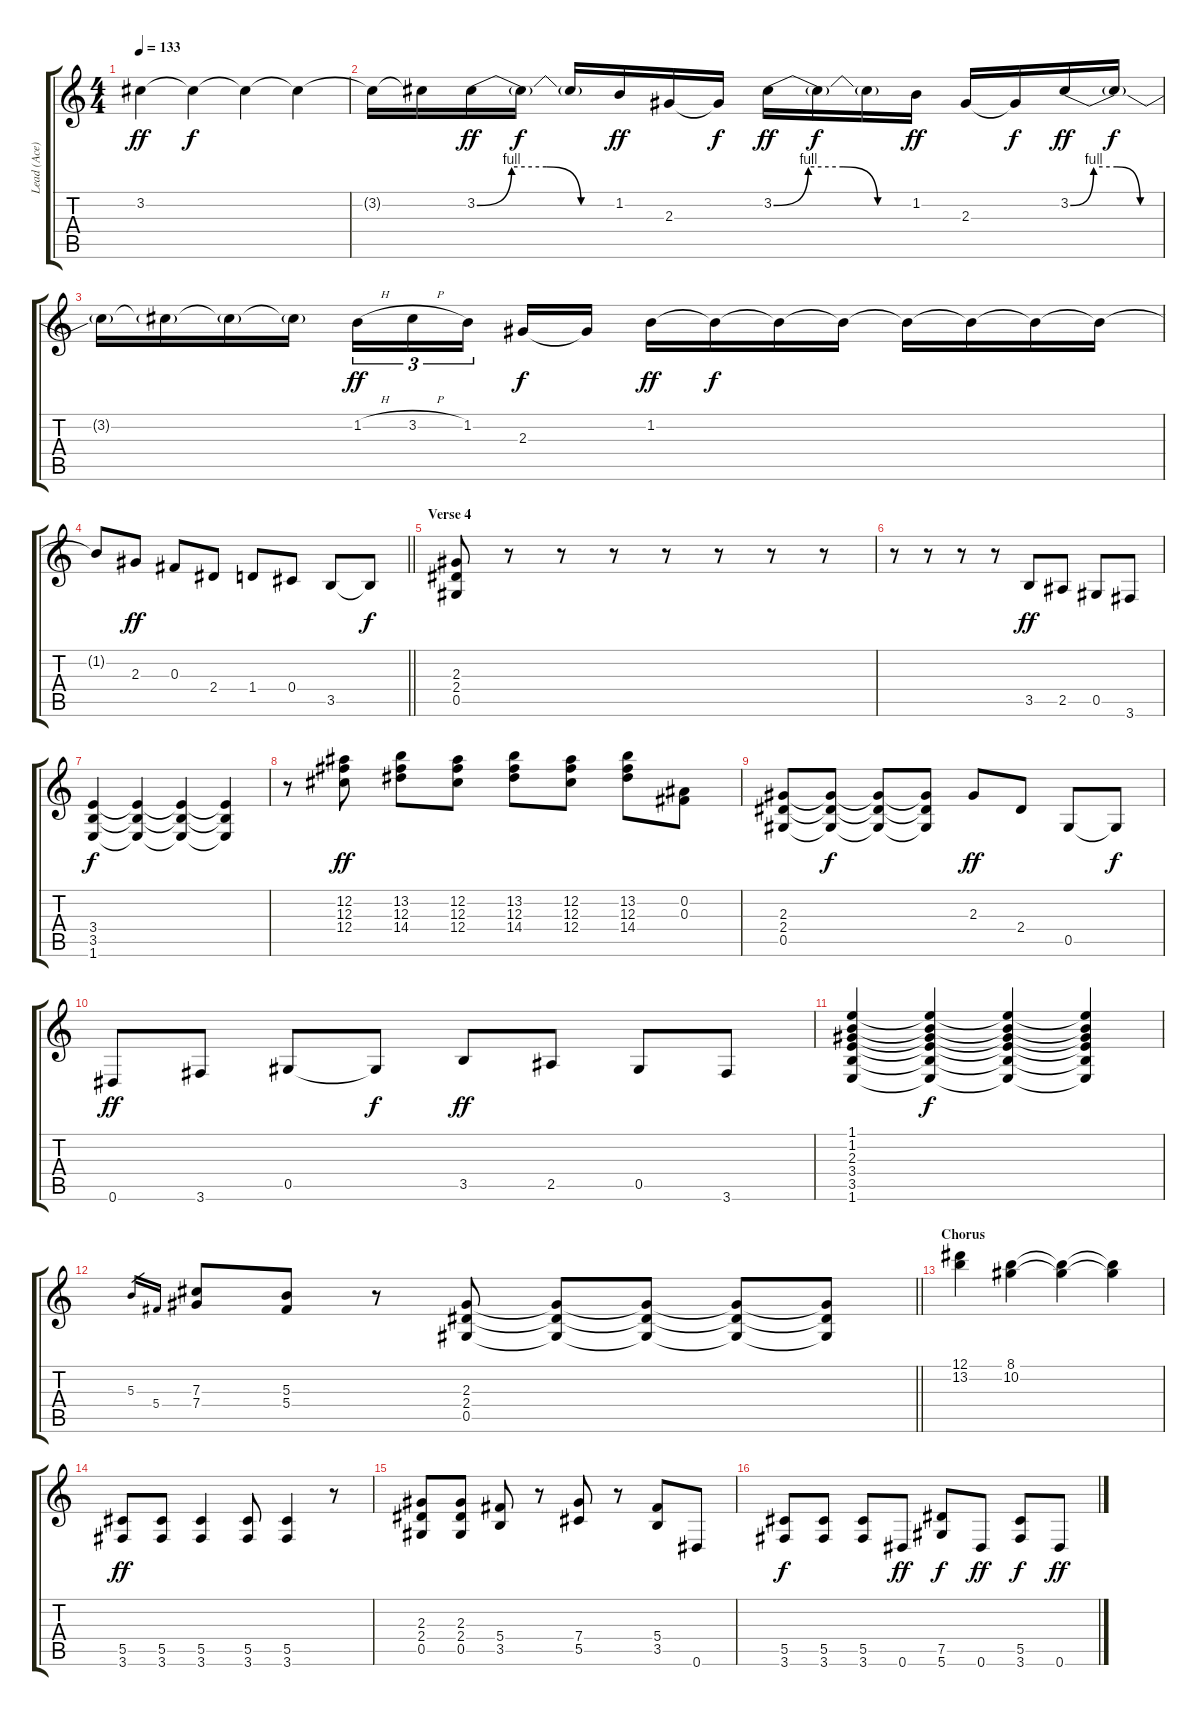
\track ("Lead (Ace)" "Lead (Ace)") {instrument distortionguitar}
\staff {score tabs}
\tuning (Eb4 Bb3 Gb3 Db3 Ab2 Eb2) {hide}
\ts (4 4)
\tempo 133
\clef g2
\ks c
3.2.4{dy ff} 3.2{t}.4{dy f} 3.2{t}.4 3.2{t}.4 |
3.2{t}.16 3.2{t}.16 3.2{be (custom 0 0 15 4 30 4 45 0 60 0)}.16{dy ff} 3.2{t}.16{dy f} 3.2{t}.16 1.2.16{dy ff} 2.3.16 2.3{t}.16{dy f} 3.2{be (custom 0 0 15 4 30 4 45 0 60 0)}.16{dy ff} 3.2{t}.16{dy f} 3.2{t}.16 1.2.16{dy ff} 2.3.16 2.3{t}.16{dy f} 3.2{be (custom 0 0 15 4 30 4 45 0 60 0)}.16{dy ff} 3.2{t}.16{dy f} |
3.2{t}.16 3.2{t}.16 3.2{t}.16 3.2{t}.16 1.2{h}.16{tu (3 2) dy ff} 3.2{h}.16{tu (3 2)} 1.2.16{tu (3 2) beam splitsecondary} 2.3.16{dy f} 2.3{t}.16 1.2.16{dy ff} 1.2{t}.16{dy f} 1.2{t}.16 1.2{t}.16 1.2{t}.16 1.2{t}.16 1.2{t}.16 1.2{t}.16 |
\barLineRight lightlight
1.2{t}.8 2.3.8{dy ff} 0.3.8 2.4.8 1.4.8 0.4.8 3.5.8 3.5{t}.8{dy f} |
\section ("" "Verse 4")
(2.3 2.4 0.5).8 r.8 r.8 r.8 r.8 r.8 r.8 r.8 |
r.8 r.8 r.8 r.8 3.5.8{dy ff} 2.5.8 0.5.8 3.6.8 |
(3.4 3.5 1.6).4{dy f} (3.4{t} 3.5{t} 1.6{t}).4 (3.4{t} 3.5{t} 1.6{t}).4 (3.4{t} 3.5{t} 1.6{t}).4 |
r.8 (12.2 12.3 12.4).8{dy ff} (13.2 12.3 14.4).8 (12.2 12.3 12.4).8 (13.2 12.3 14.4).8 (12.2 12.3 12.4).8 (13.2 12.3 14.4).8 (0.2 0.3).8 |
(2.3 2.4 0.5).8{instrument distortionguitar} (2.3{t} 2.4{t} 0.5{t}).8{dy f} (2.3{t} 2.4{t} 0.5{t}).8 (2.3{t} 2.4{t} 0.5{t}).8 2.3.8{dy ff} 2.4.8 0.5.8 0.5{t}.8{dy f} |
0.6.8{dy ff} 3.6.8 0.5.8 0.5{t}.8{dy f} 3.5.8{dy ff} 2.5.8 0.5.8 3.6.8 |
(1.1 1.2 2.3 3.4 3.5 1.6).4 (1.1{t} 1.2{t} 2.3{t} 3.4{t} 3.5{t} 1.6{t}).4{dy f} (1.1{t} 1.2{t} 2.3{t} 3.4{t} 3.5{t} 1.6{t}).4 (1.1{t} 1.2{t} 2.3{t} 3.4{t} 3.5{t} 1.6{t}).4 |
\barLineRight lightlight
5.3.16{gr} 5.4.16{gr} (7.3 7.4).8 (5.3 5.4).8 r.8 (2.3 2.4 0.5).8 (2.3{t} 2.4{t} 0.5{t}).8 (2.3{t} 2.4{t} 0.5{t}).8 (2.3{t} 2.4{t} 0.5{t}).8 (2.3{t} 2.4{t} 0.5{t}).8 |
\section ("" "Chorus")
(12.1 13.2).4 (8.1 10.2).4 (8.1{t} 10.2{t}).4 (8.1{t} 10.2{t}).4 |
(5.5 3.6).8{dy ff} (5.5 3.6).8 (5.5 3.6).4 (5.5 3.6).8 (5.5 3.6).4 r.8 |
(2.3 2.4 0.5).8 (2.3 2.4 0.5).8 (5.4 3.5).8 r.8 (7.4 5.5).8 r.8 (5.4 3.5).8 0.6.8 |
(5.5 3.6).8{dy f} (5.5 3.6).8 (5.5 3.6).8 0.6.8{dy ff} (7.5 5.6).8{dy f} 0.6.8{dy ff} (5.5 3.6).8{dy f} 0.6.8{dy ff}
